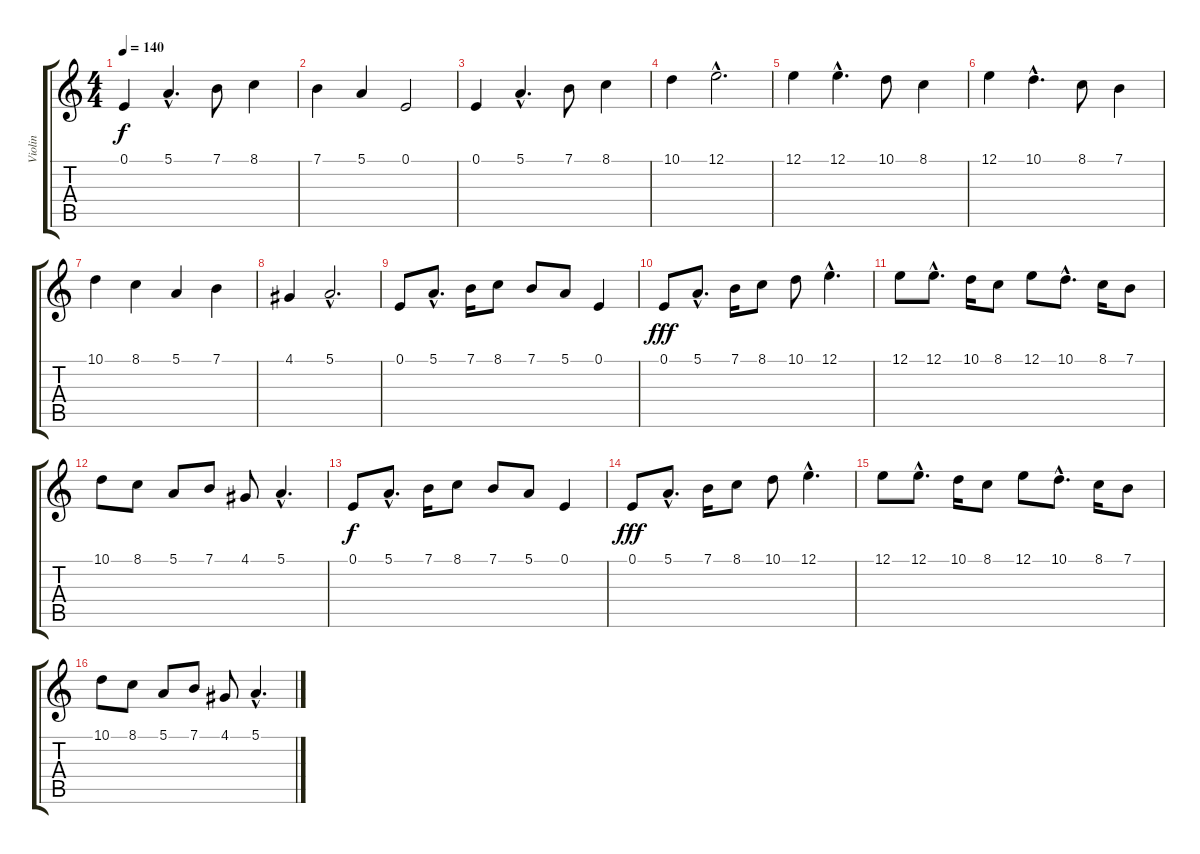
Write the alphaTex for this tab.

\track ("Violin" "Violin") {instrument violin}
\staff {score tabs}
\tuning (E4 B3 G3 D3 A2 E2) {hide}
\ts (4 4)
\tempo 140
\clef g2
\ks c
0.1.4{dy f} 5.1{hac}.4{d} 7.1.8 8.1.4 |
7.1.4 5.1.4 0.1.2 |
0.1.4 5.1{hac}.4{d} 7.1.8 8.1.4 |
10.1.4 12.1{hac}.2{d} |
12.1.4 12.1{hac}.4{d} 10.1.8 8.1.4 |
12.1.4 10.1{hac}.4{d} 8.1.8 7.1.4 |
10.1.4 8.1.4 5.1.4 7.1.4 |
4.1.4 5.1{hac}.2{d} |
0.1.8 5.1{hac}.8{d} 7.1.16 8.1.8 7.1.8 5.1.8 0.1.4 |
0.1.8{dy fff} 5.1{hac}.8{d} 7.1.16 8.1.8 10.1.8 12.1{hac}.4{d} |
12.1.8 12.1{hac}.8{d} 10.1.16 8.1.8 12.1.8 10.1{hac}.8{d} 8.1.16 7.1.8 |
10.1.8 8.1.8 5.1.8 7.1.8 4.1.8 5.1{hac}.4{d} |
0.1.8{dy f} 5.1{hac}.8{d} 7.1.16 8.1.8 7.1.8 5.1.8 0.1.4 |
0.1.8{dy fff} 5.1{hac}.8{d} 7.1.16 8.1.8 10.1.8 12.1{hac}.4{d} |
12.1.8 12.1{hac}.8{d} 10.1.16 8.1.8 12.1.8 10.1{hac}.8{d} 8.1.16 7.1.8 |
10.1.8 8.1.8 5.1.8 7.1.8 4.1.8 5.1{hac}.4{d}
